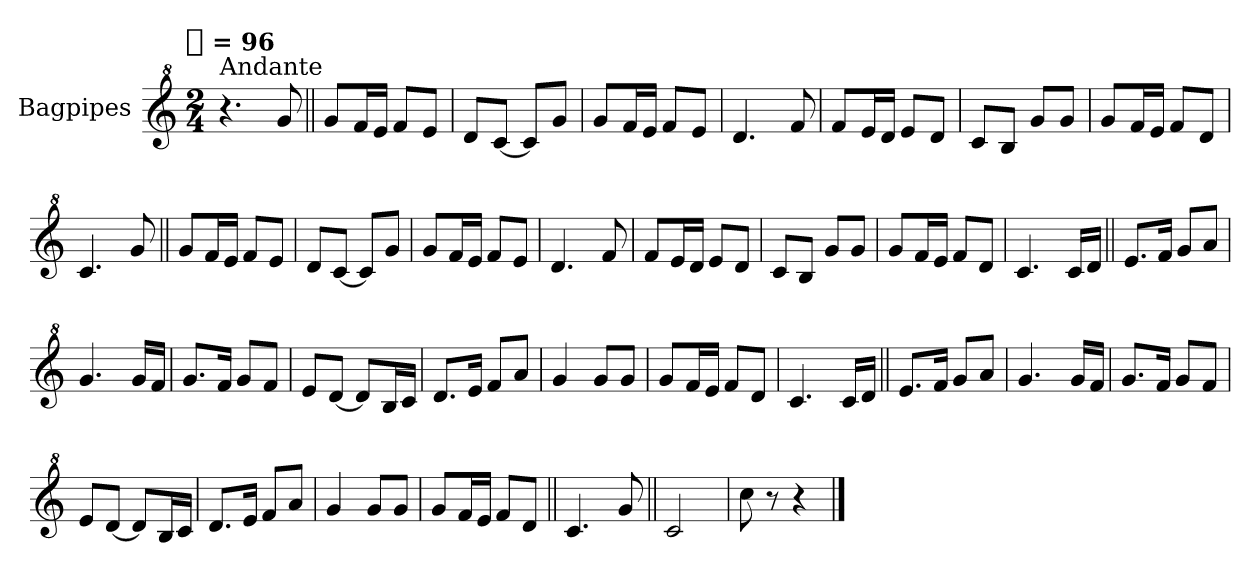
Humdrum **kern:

**kern
*part1
*staff1
*I"Bagpipes
*I'Bag
*clefG^2
*k[]
!!LO:TX:omd:t=[quarter] = 96
*M2/4
*MM96
=1
!LO:TX:a:t=Andante
4.r
8gg
=||
8ggL
16ffL
16eeJJ
8ffL
8eeJ
=
8ddL
[8ccJ
8ccL]
8ggJ
=
8ggL
16ffL
16eeJJ
8ffL
8eeJ
=
4.dd
8ff
=
8ffL
16eeL
16ddJJ
8eeL
8ddJ
=
8ccL
8bJ
8ggL
8ggJ
=
8ggL
16ffL
16eeJJ
8ffL
8ddJ
=
4.cc
8gg
=||
8ggL
16ffL
16eeJJ
8ffL
8eeJ
=
8ddL
[8ccJ
8ccL]
8ggJ
=
8ggL
16ffL
16eeJJ
8ffL
8eeJ
=
4.dd
8ff
=
8ffL
16eeL
16ddJJ
8eeL
8ddJ
=
8ccL
8bJ
8ggL
8ggJ
=
8ggL
16ffL
16eeJJ
8ffL
8ddJ
=
4.cc
16ccLL
16ddJJ
=||
8.eeL
16ffJk
8ggL
8aaJ
=
4.gg
16ggLL
16ffJJ
=
8.ggL
16ffJk
8ggL
8ffJ
=
8eeL
[8ddJ
8ddL]
16bL
16ccJJ
=
8.ddL
16eeJk
8ffL
8aaJ
=
4gg
8ggL
8ggJ
=
8ggL
16ffL
16eeJJ
8ffL
8ddJ
=
4.cc
16ccLL
16ddJJ
=||
8.eeL
16ffJk
8ggL
8aaJ
=
4.gg
16ggLL
16ffJJ
=
8.ggL
16ffJk
8ggL
8ffJ
=
8eeL
[8ddJ
8ddL]
16bL
16ccJJ
=
8.ddL
16eeJk
8ffL
8aaJ
=
4gg
8ggL
8ggJ
=
8ggL
16ffL
16eeJJ
8ffL
8ddJ
=||
4.cc
8gg
=||
2cc
=
8ccc
8r
4r
==
*-
